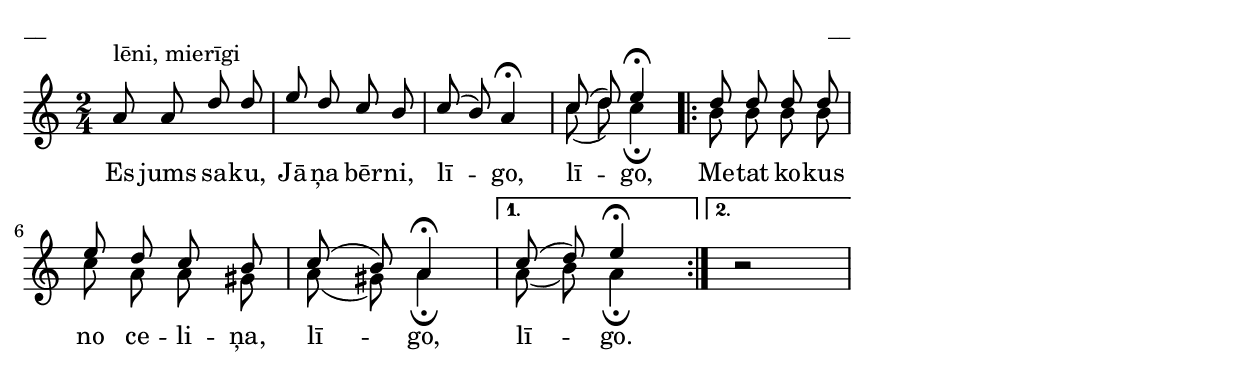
\version "2.13.16"
%\header {
%    title = "Es jums saku Jāņa bērni"
%}
\paper {
line-width = 14\cm
left-margin = 0.4\cm
between-system-padding = 0.1\cm
between-system-space = 0.1\cm
}
\layout {
indent = #0
ragged-last = ##f
}


voiceA = \transpose d a { \relative c' {
\clef "treble"
\key d \minor
\time 2/4
d8^"lēni, mierīgi" d g g | a8 g f e | f8( e) d4\fermata | f8( g) a4\fermata |
\repeat volta 2 {
g8 g g g | a8 g f e | f8( e) d4\fermata
} 
\alternative { { f8( g) a4\fermata } { \oneVoice r2 } }
} }


voiceB = \transpose d a { \relative c' {
\clef "treble"
\key d \minor
\time 2/4
s2*3 | f8( g) f4\fermata |
\repeat volta 2 {
e8 e e e | f8 d d cis | d8( cis) d4\fermata
} 
\alternative { { d8( e) d4\fermata } { s2 } }
} }


vardiBalssA = \lyricmode {
Es jums sa -- ku, Jā -- ņa bēr -- ni, lī -- go, lī -- go, 
Me -- tat ko -- kus no  ce -- li -- ņa, lī -- go, lī -- go.
}

fullScore = <<
\new Staff {
<<
\new Voice = "voiceA" { \voiceOne \autoBeamOff \voiceA }
\lyricsto "voiceA" \new Lyrics \vardiBalssA
\new Voice = "voiceB" { \voiceTwo \autoBeamOff \voiceB }
>>
}
>>

\score {
\fullScore
\header { piece = "__" opus = "__" }
}
\markup { \with-color #(x11-color 'white) \sans \smaller "__" }
\score {
\unfoldRepeats
\fullScore
\midi {
\context { \Staff \remove "Staff_performer" }
\context { \Voice \consists "Staff_performer" }
}
}


